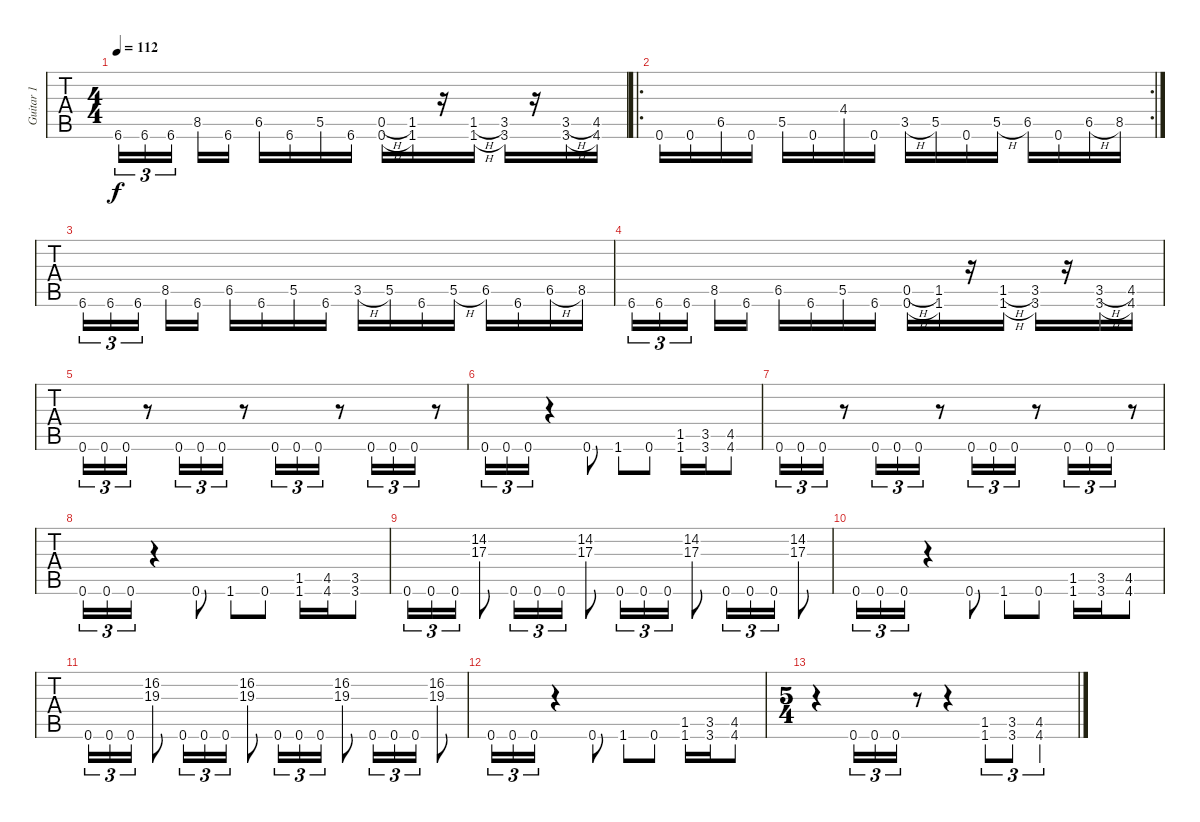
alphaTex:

\track ("Guitar 1" "Guitar 1") {instrument overdrivenguitar}
\staff {tabs}
\tuning (D4 A3 F3 C3 G2 C2) {hide}
\ts (4 4)
\tempo 112
\clef g2
\ks c
6.6.16{tu (3 2) dy f} 6.6.16{tu (3 2)} 6.6.16{tu (3 2) beam splitsecondary} 8.5.16 6.6.16 6.5.16 6.6.16 5.5.16 6.6.16 (0.5{h} 0.6{h}).16 (1.5 1.6).16 r.16 (1.5{h} 1.6{h}).16 (3.5 3.6).16 r.16 (3.5{h} 3.6{h}).16 (4.5 4.6).16 |
\ro
\rc 2
0.6.16 0.6.16 6.5.16 0.6.16 5.5.16 0.6.16 4.4.16 0.6.16 3.5{h}.16 5.5.16 0.6.16 5.5{h}.16 6.5.16 0.6.16 6.5{h}.16 8.5.16 |
6.6.16{tu (3 2)} 6.6.16{tu (3 2)} 6.6.16{tu (3 2) beam splitsecondary} 8.5.16 6.6.16 6.5.16 6.6.16 5.5.16 6.6.16 3.5{h}.16 5.5.16 6.6.16 5.5{h}.16 6.5.16 6.6.16 6.5{h}.16 8.5.16 |
6.6.16{tu (3 2)} 6.6.16{tu (3 2)} 6.6.16{tu (3 2) beam splitsecondary} 8.5.16 6.6.16 6.5.16 6.6.16 5.5.16 6.6.16 (0.5{h} 0.6{h}).16 (1.5 1.6).16 r.16 (1.5{h} 1.6{h}).16 (3.5 3.6).16 r.16 (3.5{h} 3.6{h}).16 (4.5 4.6).16 |
0.6.16{tu (3 2)} 0.6.16{tu (3 2)} 0.6.16{tu (3 2)} r.8 0.6.16{tu (3 2)} 0.6.16{tu (3 2)} 0.6.16{tu (3 2)} r.8 0.6.16{tu (3 2)} 0.6.16{tu (3 2)} 0.6.16{tu (3 2)} r.8 0.6.16{tu (3 2)} 0.6.16{tu (3 2)} 0.6.16{tu (3 2)} r.8 |
0.6.16{tu (3 2)} 0.6.16{tu (3 2)} 0.6.16{tu (3 2)} r.4 0.6.8 1.6.8 0.6.8 (1.5 1.6).16 (3.5 3.6).16 (4.5 4.6).8 |
0.6.16{tu (3 2)} 0.6.16{tu (3 2)} 0.6.16{tu (3 2)} r.8 0.6.16{tu (3 2)} 0.6.16{tu (3 2)} 0.6.16{tu (3 2)} r.8 0.6.16{tu (3 2)} 0.6.16{tu (3 2)} 0.6.16{tu (3 2)} r.8 0.6.16{tu (3 2)} 0.6.16{tu (3 2)} 0.6.16{tu (3 2)} r.8 |
0.6.16{tu (3 2)} 0.6.16{tu (3 2)} 0.6.16{tu (3 2)} r.4 0.6.8 1.6.8 0.6.8 (1.5 1.6).16 (4.5 4.6).16 (3.5 3.6).8 |
0.6.16{tu (3 2)} 0.6.16{tu (3 2)} 0.6.16{tu (3 2)} (14.2 17.3).8 0.6.16{tu (3 2)} 0.6.16{tu (3 2)} 0.6.16{tu (3 2)} (14.2 17.3).8 0.6.16{tu (3 2)} 0.6.16{tu (3 2)} 0.6.16{tu (3 2)} (14.2 17.3).8 0.6.16{tu (3 2)} 0.6.16{tu (3 2)} 0.6.16{tu (3 2)} (14.2 17.3).8 |
0.6.16{tu (3 2)} 0.6.16{tu (3 2)} 0.6.16{tu (3 2)} r.4 0.6.8 1.6.8 0.6.8 (1.5 1.6).16 (3.5 3.6).16 (4.5 4.6).8 |
0.6.16{tu (3 2)} 0.6.16{tu (3 2)} 0.6.16{tu (3 2)} (16.2 19.3).8 0.6.16{tu (3 2)} 0.6.16{tu (3 2)} 0.6.16{tu (3 2)} (16.2 19.3).8 0.6.16{tu (3 2)} 0.6.16{tu (3 2)} 0.6.16{tu (3 2)} (16.2 19.3).8 0.6.16{tu (3 2)} 0.6.16{tu (3 2)} 0.6.16{tu (3 2)} (16.2 19.3).8 |
0.6.16{tu (3 2)} 0.6.16{tu (3 2)} 0.6.16{tu (3 2)} r.4 0.6.8 1.6.8 0.6.8 (1.5 1.6).16 (3.5 3.6).16 (4.5 4.6).8 |
\ts (5 4)
r.4 0.6.16{tu (3 2)} 0.6.16{tu (3 2)} 0.6.16{tu (3 2)} r.8 r.4 (1.5 1.6).8{tu (3 2)} (3.5 3.6).8{tu (3 2)} (4.5 4.6).2{tu (3 2)}
